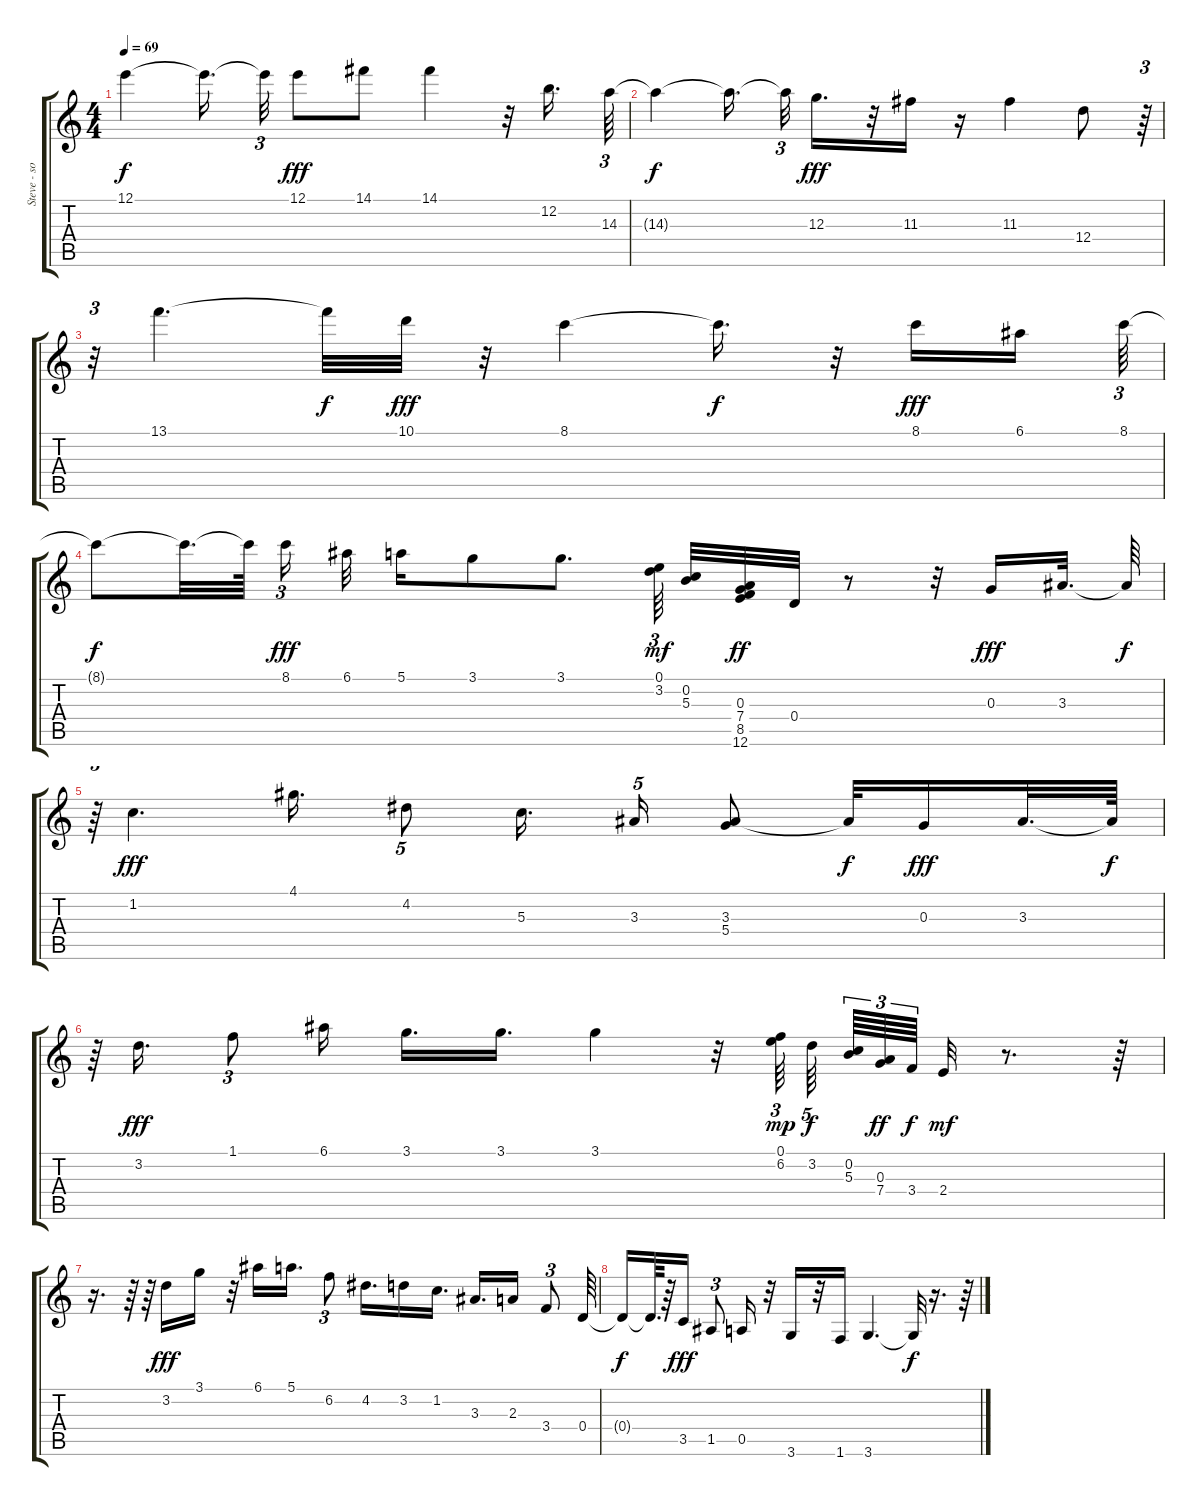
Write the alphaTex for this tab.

\track ("Steve - sologuitar" "Steve - so") {instrument distortionguitar}
\staff {score tabs}
\tuning (E4 B3 G3 D3 A2 E2) {hide}
\ts (4 4)
\tempo 69
\clef g2
\ks c
12.1{t}.4{dy f} 12.1{t}.16{d beam splitsecondary} 12.1{t}.32{tu (3 2)} 12.1.8{dy fff} 14.1.8 14.1.4 r.32 12.2.16{d} 14.3.64{tu (3 2)} |
14.3{t}.4{dy f} 14.3{t}.16{d beam splitsecondary} 14.3{t}.32{tu (3 2)} 12.3.16{d dy fff} r.32 11.3.16 r.16 11.3.4 12.4.8 r.64{tu (3 2)} |
r.32{tu (3 2)} 13.1.4{d volume 14 balance 5 instrument overdrivenguitar} 13.1{t}.32{dy f} 10.1.32{dy fff} r.32 8.1.4 8.1{t}.16{d dy f} r.32 8.1.16{dy fff} 6.1.16{beam splitsecondary} 8.1.64{tu (3 2)} |
8.1{t}.8{dy f} 8.1{t}.32{d} 8.1{t}.64{beam splitsecondary} 8.1.16{tu (3 2) dy fff} 6.1.32 5.1.16 3.1.8 3.1.8{d} (0.1 3.2).64{tu (3 2) dy mf beam splitsecondary} (0.2 5.3).32 (0.3 7.4 8.5 12.6).32{dy ff} 0.4.32 r.8 r.32 0.3.16{dy fff} 3.3.32{d} 3.3{t}.64{dy f} |
r.64{tu (3 2)} 1.2.4{d dy fff} 4.1.16{d} 4.2.8{tu (5 4)} 5.3.16{d beam splitsecondary} 3.3.16{tu (5 4)} (3.3 5.4).8 3.3{t}.32{dy f} 0.3.16{dy fff} 3.3.32{d} 3.3{t}.64{dy f} |
r.64 3.2.16{d dy fff} 1.1.8{tu (3 2)} 6.1.16 3.1.16{d} 3.1.16{d} 3.1.4 r.32 (0.1 6.2).64{tu (3 2) dy mp} 3.2.64{tu (5 4) dy f} (0.2 5.3).64{tu (3 2)} (0.3 7.4).64{tu (3 2) dy ff} 3.4.64{tu (3 2) dy f beam splitsecondary} 2.4.32{dy mf} r.8{d} r.64 |
r.16{d} r.64 r.64 3.2.16{dy fff} 3.1.16 r.32 6.1.16 5.1.16{d} 6.2.8{tu (3 2)} 4.2.16{d} 3.2.16 1.2.16{d} 3.3.16{d} 2.3.16 3.4.8{tu (3 2)} 0.4.64 |
0.4{t}.16{dy f} 0.4{t}.64{d} r.64 3.5.16{dy fff} 1.5.8{tu (3 2)} 0.5.16 r.32 3.6.16 r.32 1.6.16 3.6.4{d} 3.6{t}.32{dy f} r.16{d} r.64
